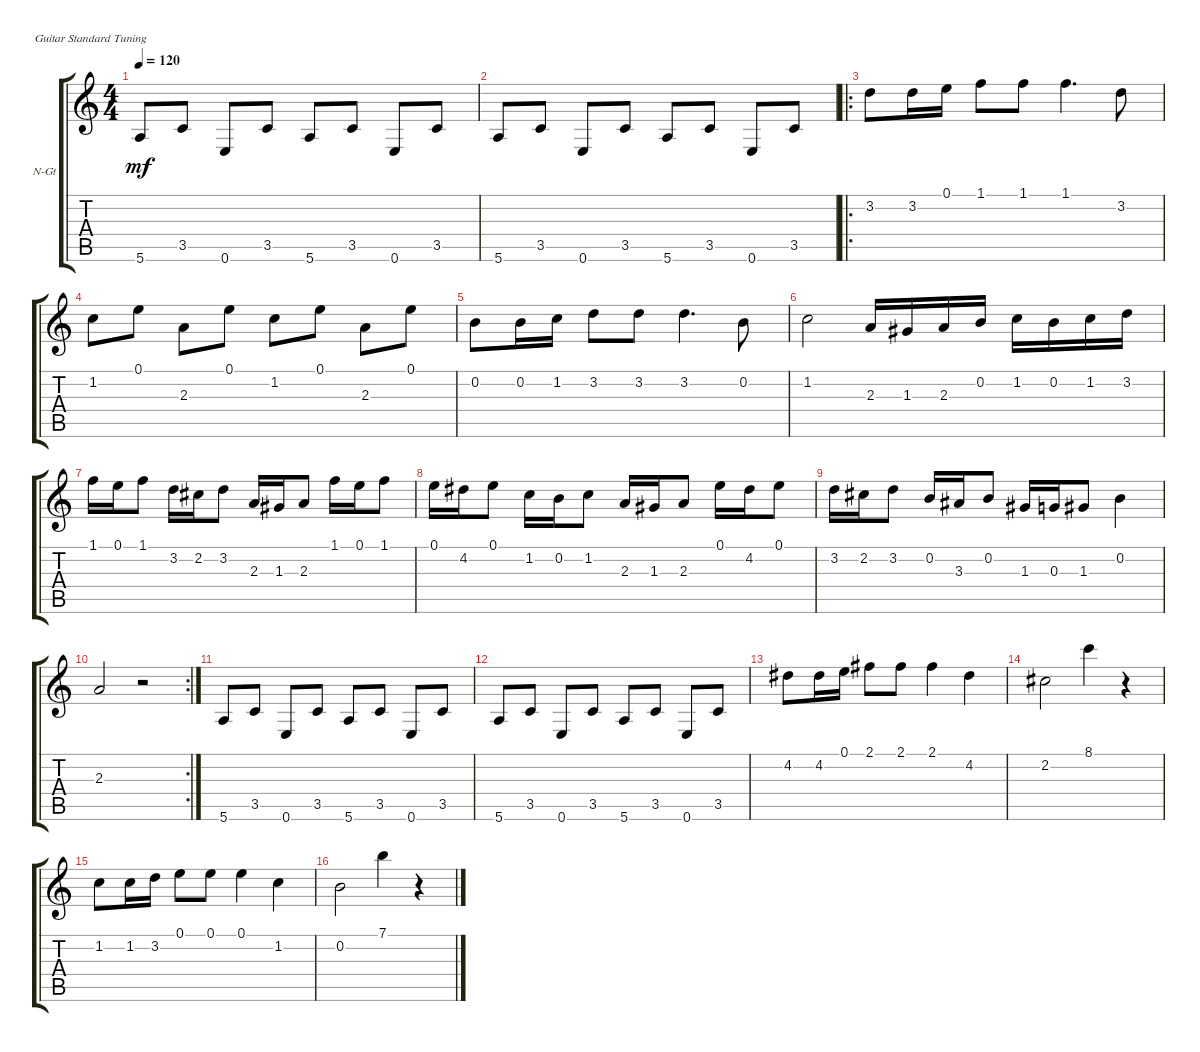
\defaultSystemsLayout 4
\bracketExtendMode groupsimilarinstruments
\firstSystemTrackNameOrientation horizontal
\otherSystemsTrackNameOrientation horizontal
\track ("Nylon Guitar" "N-Gt") {instrument acousticguitarnylon}
\staff {score tabs}
\tuning (E4 B3 G3 D3 A2 E2)
\ts (4 4)
\tempo 120
\clef g2
\ks c
5.6.8{dy mf instrument acousticguitarnylon} 3.5.8 0.6.8 3.5.8 5.6.8 3.5.8 0.6.8 3.5.8 |
5.6.8 3.5.8 0.6.8 3.5.8 5.6.8 3.5.8 0.6.8 3.5.8 |
\ro
3.2.8 3.2.16 0.1.16 1.1.8 1.1.8 1.1.4{d} 3.2.8 |
1.2.8 0.1.8 2.3.8 0.1.8 1.2.8 0.1.8 2.3.8 0.1.8 |
0.2.8 0.2.16 1.2.16 3.2.8 3.2.8 3.2.4{d} 0.2.8 |
1.2.2 2.3.16 1.3.16 2.3.16 0.2.16 1.2.16 0.2.16 1.2.16 3.2.16 |
1.1.16 0.1.16 1.1.8 3.2.16 2.2.16 3.2.8 2.3.16 1.3.16 2.3.8 1.1.16 0.1.16 1.1.8 |
0.1.16 4.2.16 0.1.8 1.2.16 0.2.16 1.2.8 2.3.16 1.3.16 2.3.8 0.1.16 4.2.16 0.1.8 |
3.2.16 2.2.16 3.2.8 0.2.16 3.3.16 0.2.8 1.3.16 0.3.16 1.3.8 0.2.4 |
\rc 2
2.3.2 r.2 |
5.6.8 3.5.8 0.6.8 3.5.8 5.6.8 3.5.8 0.6.8 3.5.8 |
5.6.8 3.5.8 0.6.8 3.5.8 5.6.8 3.5.8 0.6.8 3.5.8 |
4.2.8 4.2.16 0.1.16 2.1.8 2.1.8 2.1.4 4.2.4 |
2.2.2 8.1.4 r.4 |
1.2.8 1.2.16 3.2.16 0.1.8 0.1.8 0.1.4 1.2.4 |
0.2.2 7.1.4 r.4
